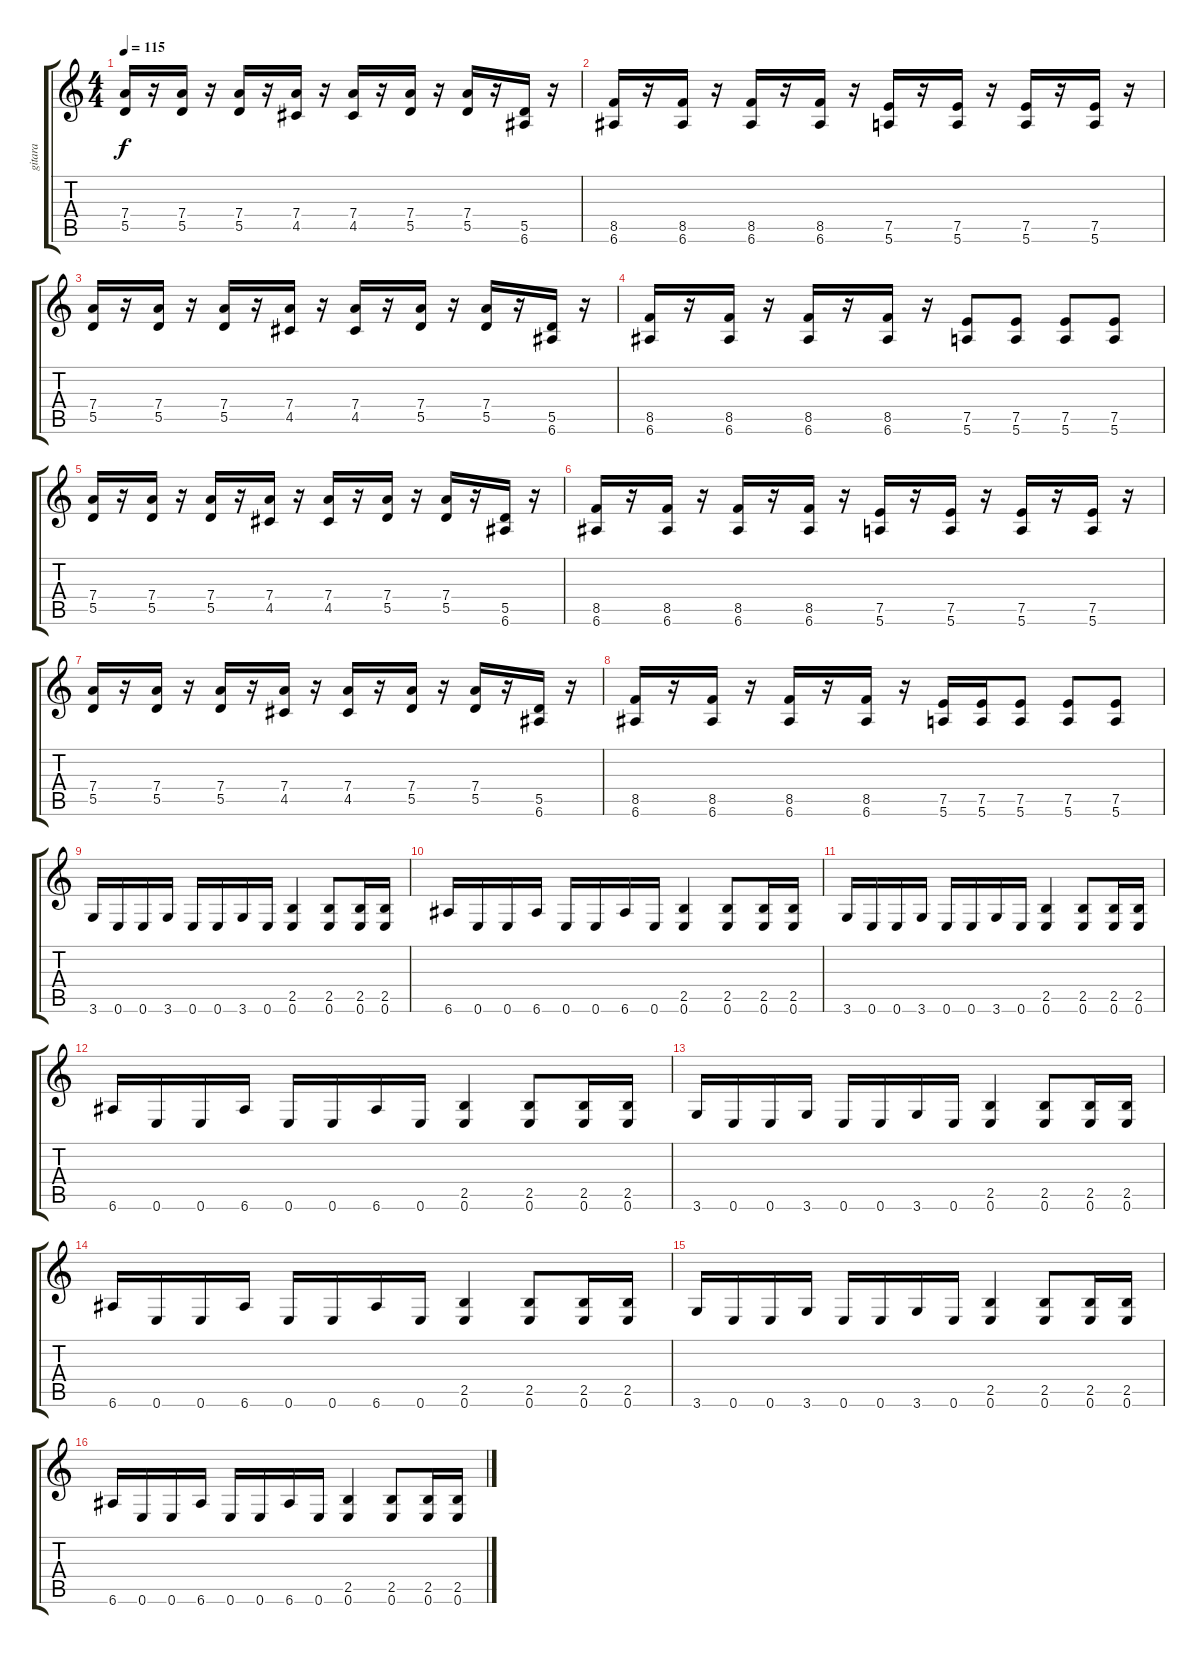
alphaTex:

\track ("gitara" "gitara") {instrument distortionguitar}
\staff {score tabs}
\tuning (E4 B3 G3 D3 A2 E2) {hide}
\ts (4 4)
\tempo 115
\clef g2
\ks c
(7.4 5.5).16{dy f} r.16 (7.4 5.5).16 r.16 (7.4 5.5).16 r.16 (7.4 4.5).16 r.16 (7.4 4.5).16 r.16 (7.4 5.5).16 r.16 (7.4 5.5).16 r.16 (5.5 6.6).16 r.16 |
(8.5 6.6).16 r.16 (8.5 6.6).16 r.16 (8.5 6.6).16 r.16 (8.5 6.6).16 r.16 (7.5 5.6).16 r.16 (7.5 5.6).16 r.16 (7.5 5.6).16 r.16 (7.5 5.6).16 r.16 |
(7.4 5.5).16 r.16 (7.4 5.5).16 r.16 (7.4 5.5).16 r.16 (7.4 4.5).16 r.16 (7.4 4.5).16 r.16 (7.4 5.5).16 r.16 (7.4 5.5).16 r.16 (5.5 6.6).16 r.16 |
(8.5 6.6).16 r.16 (8.5 6.6).16 r.16 (8.5 6.6).16 r.16 (8.5 6.6).16 r.16 (7.5 5.6).8 (7.5 5.6).8 (7.5 5.6).8 (7.5 5.6).8 |
(7.4 5.5).16 r.16 (7.4 5.5).16 r.16 (7.4 5.5).16 r.16 (7.4 4.5).16 r.16 (7.4 4.5).16 r.16 (7.4 5.5).16 r.16 (7.4 5.5).16 r.16 (5.5 6.6).16 r.16 |
(8.5 6.6).16 r.16 (8.5 6.6).16 r.16 (8.5 6.6).16 r.16 (8.5 6.6).16 r.16 (7.5 5.6).16 r.16 (7.5 5.6).16 r.16 (7.5 5.6).16 r.16 (7.5 5.6).16 r.16 |
(7.4 5.5).16 r.16 (7.4 5.5).16 r.16 (7.4 5.5).16 r.16 (7.4 4.5).16 r.16 (7.4 4.5).16 r.16 (7.4 5.5).16 r.16 (7.4 5.5).16 r.16 (5.5 6.6).16 r.16 |
(8.5 6.6).16 r.16 (8.5 6.6).16 r.16 (8.5 6.6).16 r.16 (8.5 6.6).16 r.16 (7.5 5.6).16 (7.5 5.6).16 (7.5 5.6).8 (7.5 5.6).8 (7.5 5.6).8 |
3.6.16 0.6.16 0.6.16 3.6.16 0.6.16 0.6.16 3.6.16 0.6.16 (2.5 0.6).4 (2.5 0.6).8 (2.5 0.6).16 (2.5 0.6).16 |
6.6.16 0.6.16 0.6.16 6.6.16 0.6.16 0.6.16 6.6.16 0.6.16 (2.5 0.6).4 (2.5 0.6).8 (2.5 0.6).16 (2.5 0.6).16 |
3.6.16 0.6.16 0.6.16 3.6.16 0.6.16 0.6.16 3.6.16 0.6.16 (2.5 0.6).4 (2.5 0.6).8 (2.5 0.6).16 (2.5 0.6).16 |
6.6.16 0.6.16 0.6.16 6.6.16 0.6.16 0.6.16 6.6.16 0.6.16 (2.5 0.6).4 (2.5 0.6).8 (2.5 0.6).16 (2.5 0.6).16 |
3.6.16 0.6.16 0.6.16 3.6.16 0.6.16 0.6.16 3.6.16 0.6.16 (2.5 0.6).4 (2.5 0.6).8 (2.5 0.6).16 (2.5 0.6).16 |
6.6.16 0.6.16 0.6.16 6.6.16 0.6.16 0.6.16 6.6.16 0.6.16 (2.5 0.6).4 (2.5 0.6).8 (2.5 0.6).16 (2.5 0.6).16 |
3.6.16 0.6.16 0.6.16 3.6.16 0.6.16 0.6.16 3.6.16 0.6.16 (2.5 0.6).4 (2.5 0.6).8 (2.5 0.6).16 (2.5 0.6).16 |
6.6.16 0.6.16 0.6.16 6.6.16 0.6.16 0.6.16 6.6.16 0.6.16 (2.5 0.6).4 (2.5 0.6).8 (2.5 0.6).16 (2.5 0.6).16
